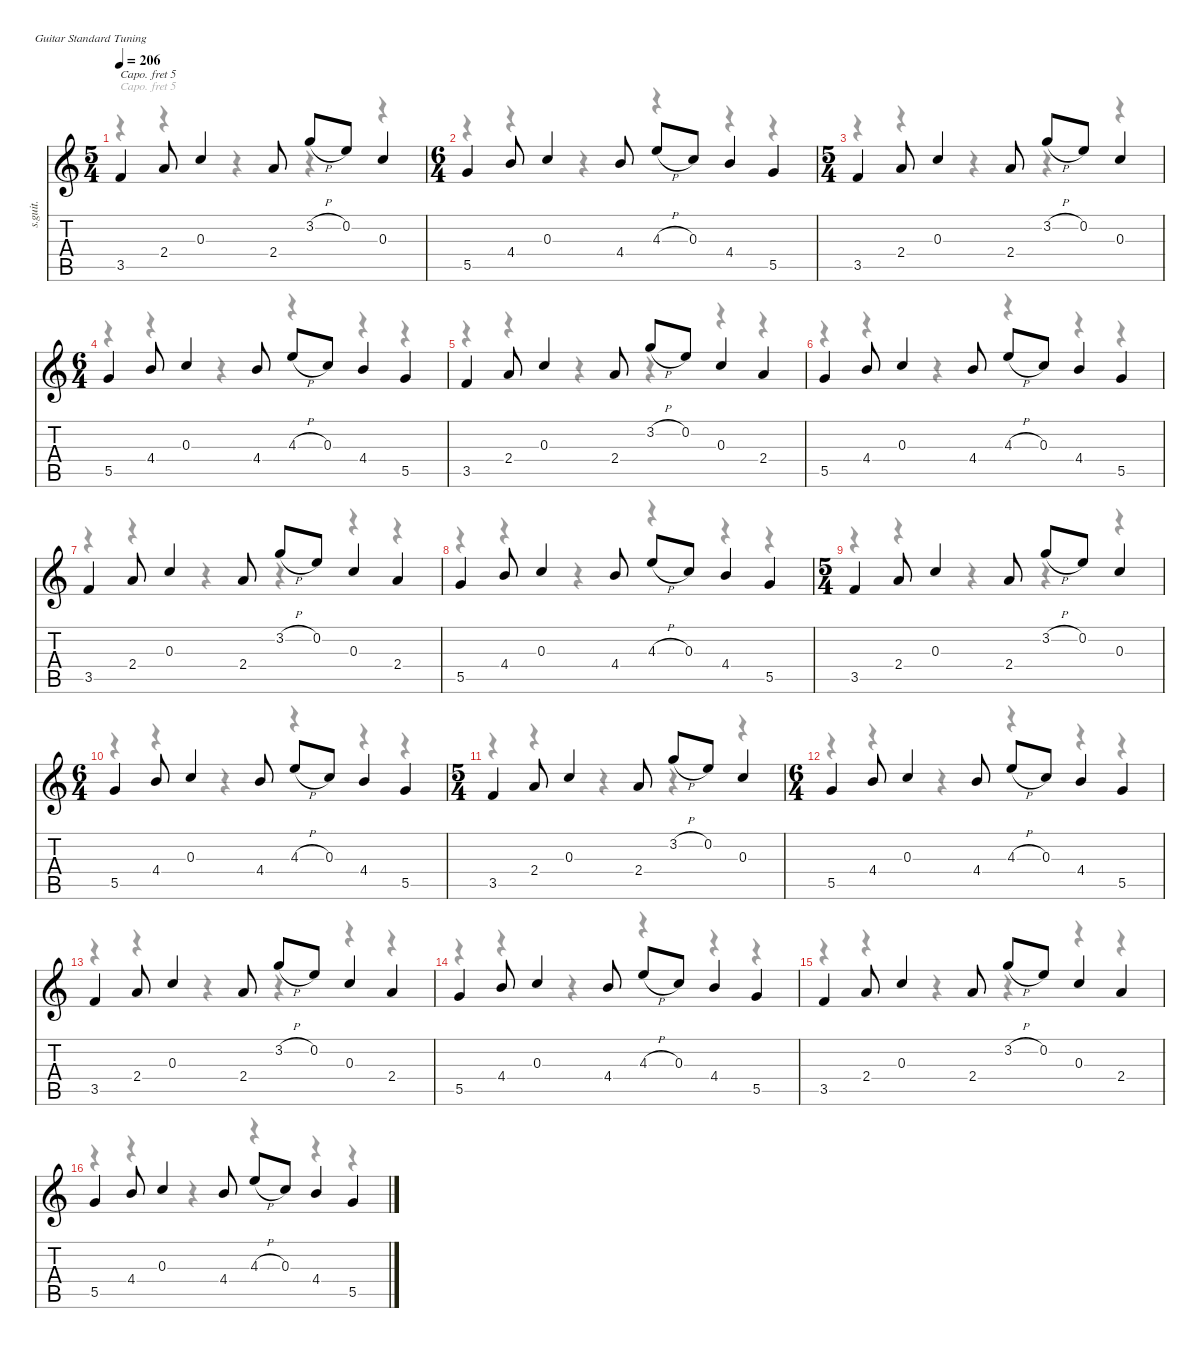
\defaultSystemsLayout 4
\hideDynamics
\bracketExtendMode nobrackets
\otherSystemsTrackNameOrientation horizontal
\track ("Track 1" "s.guit.") {instrument acousticguitarsteel}
\staff {score tabs}
\capo 5
\tuning (E4 B3 G3 D3 A2 E2)
\voice
\ts (5 4)
\beaming (8 4 2 2 2)
\tempo 206
\clef g2
\ks c
3.5.4{dy f beam Up} 2.4.8{beam Up} 0.3.4{beam Up} 2.4.8{beam Up} 3.2{h}.8{beam Up} 0.2.8{beam Up} 0.3.4{beam Up} |
\ts (6 4)
\beaming (8 3 3 3 3)
5.5.4{beam Up} 4.4.8{beam Up} 0.3.4{beam Up} 4.4.8{beam Up} 4.3{h}.8{beam Up} 0.3.8{beam Up} 4.4.4{beam Up} 5.5.4{beam Up} |
\ts (5 4)
\beaming (8 4 2 2 2)
3.5.4{beam Up} 2.4.8{beam Up} 0.3.4{beam Up} 2.4.8{beam Up} 3.2{h}.8{beam Up} 0.2.8{beam Up} 0.3.4{beam Up} |
\ts (6 4)
\beaming (8 3 3 3 3)
5.5.4{beam Up} 4.4.8{beam Up} 0.3.4{beam Up} 4.4.8{beam Up} 4.3{h}.8{beam Up} 0.3.8{beam Up} 4.4.4{beam Up} 5.5.4{beam Up} |
3.5.4{beam Up} 2.4.8{beam Up} 0.3.4{beam Up} 2.4.8{beam Up} 3.2{h}.8{beam Up} 0.2.8{beam Up} 0.3.4{beam Up} 2.4.4{beam Up} |
5.5.4{beam Up} 4.4.8{beam Up} 0.3.4{beam Up} 4.4.8{beam Up} 4.3{h}.8{beam Up} 0.3.8{beam Up} 4.4.4{beam Up} 5.5.4{beam Up} |
3.5.4{beam Up} 2.4.8{beam Up} 0.3.4{beam Up} 2.4.8{beam Up} 3.2{h}.8{beam Up} 0.2.8{beam Up} 0.3.4{beam Up} 2.4.4{beam Up} |
5.5.4{beam Up} 4.4.8{beam Up} 0.3.4{beam Up} 4.4.8{beam Up} 4.3{h}.8{beam Up} 0.3.8{beam Up} 4.4.4{beam Up} 5.5.4{beam Up} |
\ts (5 4)
\beaming (8 4 2 2 2)
3.5.4{beam Up} 2.4.8{beam Up} 0.3.4{beam Up} 2.4.8{beam Up} 3.2{h}.8{beam Up} 0.2.8{beam Up} 0.3.4{beam Up} |
\ts (6 4)
\beaming (8 3 3 3 3)
5.5.4{beam Up} 4.4.8{beam Up} 0.3.4{beam Up} 4.4.8{beam Up} 4.3{h}.8{beam Up} 0.3.8{beam Up} 4.4.4{beam Up} 5.5.4{beam Up} |
\ts (5 4)
\beaming (8 4 2 2 2)
3.5.4{beam Up} 2.4.8{beam Up} 0.3.4{beam Up} 2.4.8{beam Up} 3.2{h}.8{beam Up} 0.2.8{beam Up} 0.3.4{beam Up} |
\ts (6 4)
\beaming (8 3 3 3 3)
5.5.4{beam Up} 4.4.8{beam Up} 0.3.4{beam Up} 4.4.8{beam Up} 4.3{h}.8{beam Up} 0.3.8{beam Up} 4.4.4{beam Up} 5.5.4{beam Up} |
3.5.4{beam Up} 2.4.8{beam Up} 0.3.4{beam Up} 2.4.8{beam Up} 3.2{h}.8{beam Up} 0.2.8{beam Up} 0.3.4{beam Up} 2.4.4{beam Up} |
5.5.4{beam Up} 4.4.8{beam Up} 0.3.4{beam Up} 4.4.8{beam Up} 4.3{h}.8{beam Up} 0.3.8{beam Up} 4.4.4{beam Up} 5.5.4{beam Up} |
3.5.4{beam Up} 2.4.8{beam Up} 0.3.4{beam Up} 2.4.8{beam Up} 3.2{h}.8{beam Up} 0.2.8{beam Up} 0.3.4{beam Up} 2.4.4{beam Up} |
5.5.4{beam Up} 4.4.8{beam Up} 0.3.4{beam Up} 4.4.8{beam Up} 4.3{h}.8{beam Up} 0.3.8{beam Up} 4.4.4{beam Up} 5.5.4{beam Up}
\voice
\clef g2
\ottava regular
\simile none
\ks c
r.4{dy mf beam Down} r.4{beam Down} r.4{beam Down} r.4{beam Down} r.4{beam Down} |
r.4{beam Down} r.4{beam Down} r.4{beam Down} r.4{beam Down} r.4{beam Down} r.4{beam Down} |
r.4{beam Down} r.4{beam Down} r.4{beam Down} r.4{beam Down} r.4{beam Down} |
r.4{beam Down} r.4{beam Down} r.4{beam Down} r.4{beam Down} r.4{beam Down} r.4{beam Down} |
r.4{beam Down} r.4{beam Down} r.4{beam Down} r.4{beam Down} r.4{beam Down} r.4{beam Down} |
r.4{beam Down} r.4{beam Down} r.4{beam Down} r.4{beam Down} r.4{beam Down} r.4{beam Down} |
r.4{beam Down} r.4{beam Down} r.4{beam Down} r.4{beam Down} r.4{beam Down} r.4{beam Down} |
r.4{beam Down} r.4{beam Down} r.4{beam Down} r.4{beam Down} r.4{beam Down} r.4{beam Down} |
r.4{beam Down} r.4{beam Down} r.4{beam Down} r.4{beam Down} r.4{beam Down} |
r.4{beam Down} r.4{beam Down} r.4{beam Down} r.4{beam Down} r.4{beam Down} r.4{beam Down} |
r.4{beam Down} r.4{beam Down} r.4{beam Down} r.4{beam Down} r.4{beam Down} |
r.4{beam Down} r.4{beam Down} r.4{beam Down} r.4{beam Down} r.4{beam Down} r.4{beam Down} |
r.4{beam Down} r.4{beam Down} r.4{beam Down} r.4{beam Down} r.4{beam Down} r.4{beam Down} |
r.4{beam Down} r.4{beam Down} r.4{beam Down} r.4{beam Down} r.4{beam Down} r.4{beam Down} |
r.4{beam Down} r.4{beam Down} r.4{beam Down} r.4{beam Down} r.4{beam Down} r.4{beam Down} |
r.4{beam Down} r.4{beam Down} r.4{beam Down} r.4{beam Down} r.4{beam Down} r.4{beam Down}
